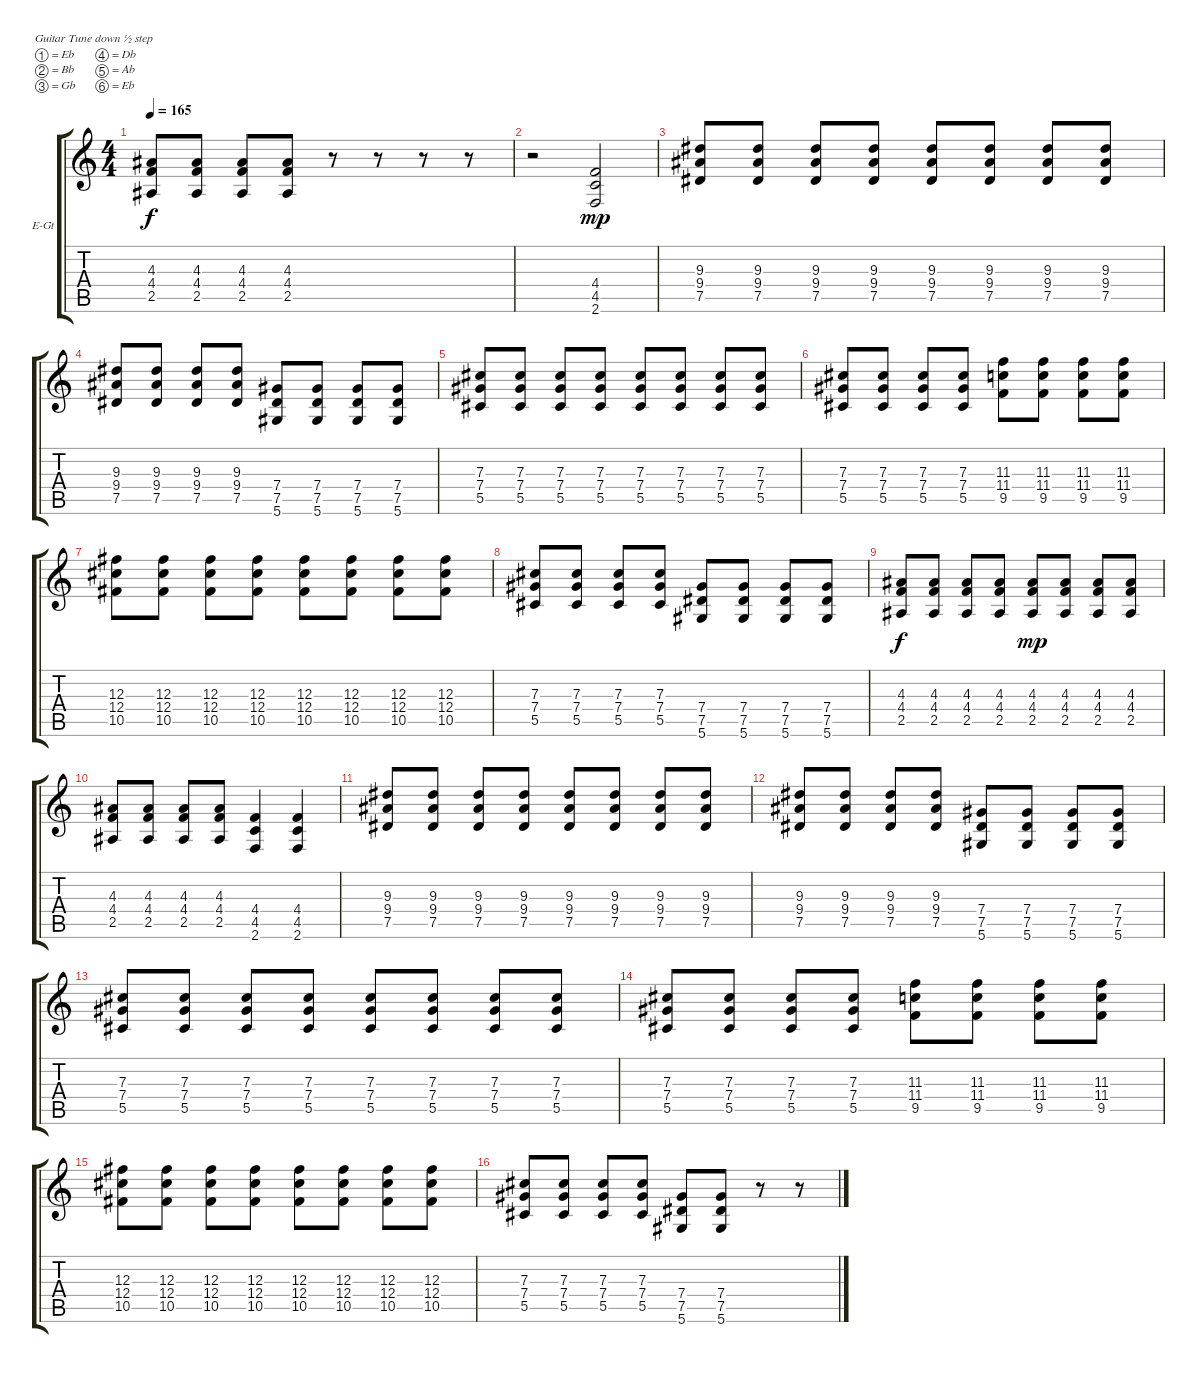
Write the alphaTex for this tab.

\defaultSystemsLayout 4
\bracketExtendMode groupsimilarinstruments
\firstSystemTrackNameOrientation horizontal
\otherSystemsTrackNameOrientation horizontal
\track ("Electric Guitar" "E-Gt") {instrument distortionguitar}
\staff {score tabs}
\tuning (Eb4 Bb3 Gb3 Db3 Ab2 Eb2)
\ts (4 4)
\tempo 165
\clef g2
\ks c
(2.5 4.4 4.3).8{dy f} (2.5 4.4 4.3).8 (2.5 4.4 4.3).8 (2.5 4.4 4.3).8 r.8 r.8 r.8 r.8 |
r.2 (4.5 2.6 4.4).2{dy mp} |
(7.5 9.4 9.3).8 (7.5 9.4 9.3).8 (7.5 9.4 9.3).8 (7.5 9.4 9.3).8 (7.5 9.4 9.3).8 (7.5 9.4 9.3).8 (7.5 9.4 9.3).8 (7.5 9.4 9.3).8 |
(7.5 9.4 9.3).8 (7.5 9.4 9.3).8 (7.5 9.4 9.3).8 (7.5 9.4 9.3).8 (5.6 7.5 7.4).8 (5.6 7.5 7.4).8 (5.6 7.5 7.4).8 (5.6 7.5 7.4).8 |
(5.5 7.4 7.3).8 (5.5 7.4 7.3).8 (5.5 7.4 7.3).8 (5.5 7.4 7.3).8 (5.5 7.4 7.3).8 (5.5 7.4 7.3).8 (5.5 7.4 7.3).8 (5.5 7.4 7.3).8 |
(5.5 7.4 7.3).8 (5.5 7.4 7.3).8 (5.5 7.4 7.3).8 (5.5 7.4 7.3).8 (9.5 11.3 11.4).8 (9.5 11.3 11.4).8 (9.5 11.3 11.4).8 (9.5 11.3 11.4).8 |
(10.5 12.4 12.3).8 (10.5 12.4 12.3).8 (10.5 12.4 12.3).8 (10.5 12.4 12.3).8 (10.5 12.4 12.3).8 (10.5 12.4 12.3).8 (10.5 12.4 12.3).8 (10.5 12.4 12.3).8 |
(5.5 7.3 7.4).8 (5.5 7.3 7.4).8 (5.5 7.3 7.4).8 (5.5 7.3 7.4).8 (5.6 7.4 7.5).8 (5.6 7.4 7.5).8 (5.6 7.4 7.5).8 (5.6 7.4 7.5).8 |
(2.5 4.4 4.3).8{dy f} (2.5 4.4 4.3).8 (2.5 4.4 4.3).8 (2.5 4.4 4.3).8 (2.5 4.4 4.3).8{dy mp} (2.5 4.4 4.3).8 (2.5 4.4 4.3).8 (2.5 4.4 4.3).8 |
(2.5 4.4 4.3).8 (2.5 4.4 4.3).8 (2.5 4.4 4.3).8 (2.5 4.4 4.3).8 (2.6 4.5 4.4).4 (2.6 4.5 4.4).4 |
(7.5 9.4 9.3).8 (7.5 9.4 9.3).8 (7.5 9.4 9.3).8 (7.5 9.4 9.3).8 (7.5 9.4 9.3).8 (7.5 9.4 9.3).8 (7.5 9.4 9.3).8 (7.5 9.4 9.3).8 |
(7.5 9.4 9.3).8 (7.5 9.4 9.3).8 (7.5 9.4 9.3).8 (7.5 9.4 9.3).8 (5.6 7.5 7.4).8 (5.6 7.5 7.4).8 (5.6 7.5 7.4).8 (5.6 7.5 7.4).8 |
(5.5 7.4 7.3).8 (5.5 7.4 7.3).8 (5.5 7.4 7.3).8 (5.5 7.4 7.3).8 (5.5 7.4 7.3).8 (5.5 7.4 7.3).8 (5.5 7.4 7.3).8 (5.5 7.4 7.3).8 |
(5.5 7.4 7.3).8 (5.5 7.4 7.3).8 (5.5 7.4 7.3).8 (5.5 7.4 7.3).8 (9.5 11.3 11.4).8 (9.5 11.3 11.4).8 (9.5 11.3 11.4).8 (9.5 11.3 11.4).8 |
(10.5 12.4 12.3).8 (10.5 12.4 12.3).8 (10.5 12.4 12.3).8 (10.5 12.4 12.3).8 (10.5 12.4 12.3).8 (10.5 12.4 12.3).8 (10.5 12.4 12.3).8 (10.5 12.4 12.3).8 |
(5.5 7.3 7.4).8 (5.5 7.3 7.4).8 (5.5 7.3 7.4).8 (5.5 7.3 7.4).8 (5.6 7.4 7.5).8 (5.6 7.4 7.5).8 r.8 r.8
